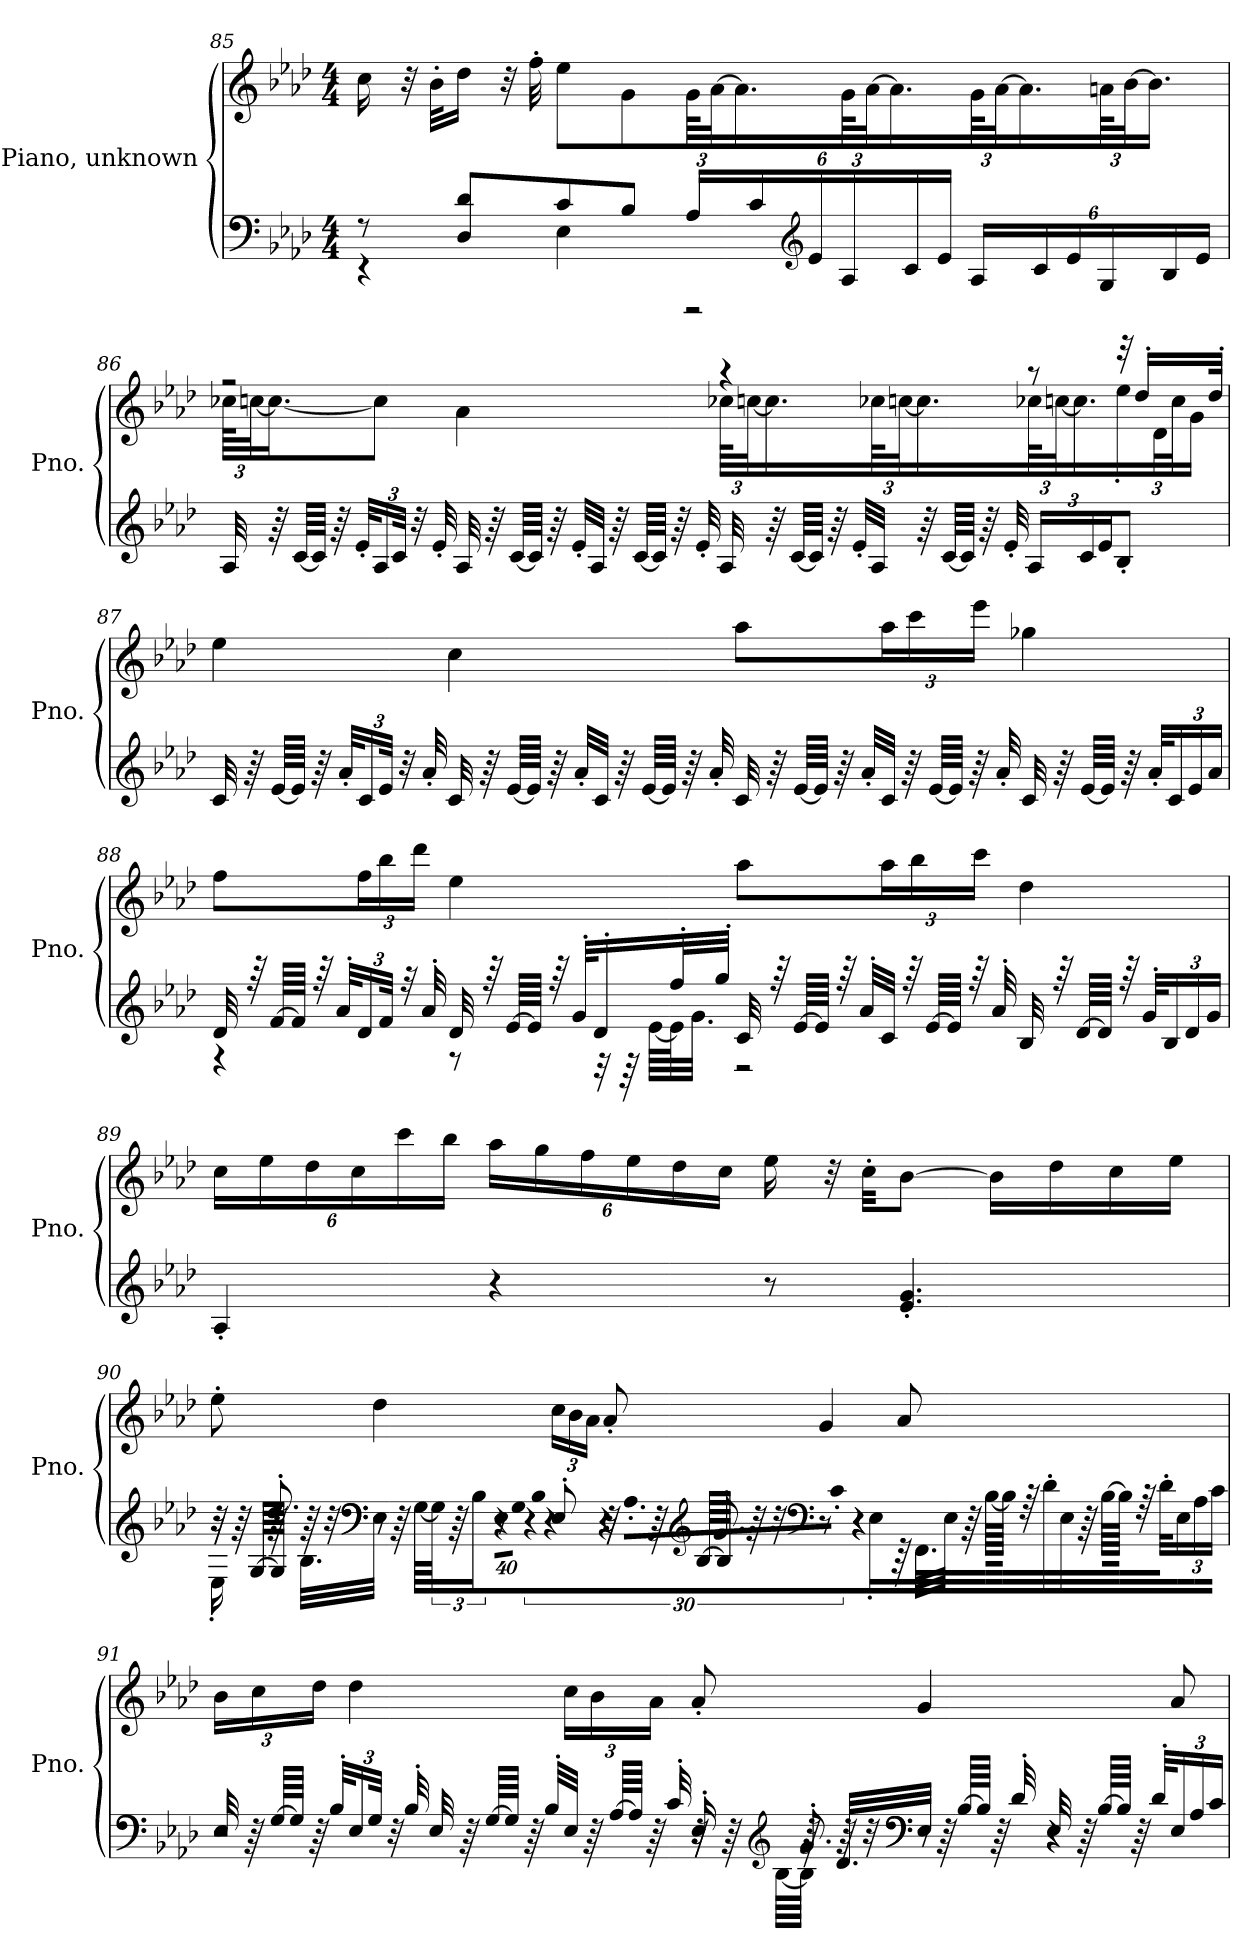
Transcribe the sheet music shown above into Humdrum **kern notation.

**kern	**kern
*part1	*part1
*staff2	*staff1
*I"Piano, unknown	*
*I'Pno.	*
!!LO:LB:g=z
*clefF4	*clefG2
*k[b-e-a-d-]	*k[b-e-a-d-]
*M4/4	*M4/4
=85	=85
*^	*
8r	4r	16cc\
.	.	32r
.	.	32b-'\KLL
8D-/ 8d-/L	.	16dd-\JJ
.	.	32r
.	.	32ff'\
8c/	4E-\	8ee-\L
8B-/J	.	8g\
*Xbrackettup	*	*Xbrackettup
24A-/LL	2r	96g\KLL
.	.	[48a-\J
.	.	16.a-\]
24c/	.	.
*clefG2	*	*
24e-/	.	.
24A-/	.	96g\KL
.	.	[48a-\J
.	.	16.a-\]
24c/	.	.
24e-/JJ	.	.
24A-/LL	.	96g\KL
.	.	[48a-\J
.	.	16.a-\]
24c/	.	.
24e-/	.	.
24G/	.	96an\KL
.	.	[48b-\J
.	.	16.b-\JJ]
24B-/	.	.
24e-/JJ	.	.
*v	*v	*
!!LO:LB:g=z
=86	=86
*	*^
32A-/	2r	96cc-X\KLLL
.	.	[48ccn\J
64r	.	16.cc\J_
[64c/LLLL	.	.
64c/JJJJ]	.	.
64r	.	.
32e-'/KLL	.	.
24A-/	.	8cc\J]
48c/JJk	.	.
32r	.	.
32e-'/	.	.
32A-/	.	4a-\
64r	.	.
[64c/LLLL	.	.
64c/JJJJ]	.	.
64r	.	.
32e-'/LLL	.	.
32A-/JJJ	.	.
64r	.	.
[64c/LLLL	.	.
64c/JJJJ]	.	.
64r	.	.
32e-'/	.	.
32A-/	4r	96cc-X\KLLL
.	.	[48ccn\J
64r	.	16.cc\]
[64c/LLLL	.	.
64c/JJJJ]	.	.
64r	.	.
32e-'/LLL	.	.
32A-/JJJ	.	96cc-X\KL
.	.	[48ccn\J
64r	.	16.cc\]
[64c/LLLL	.	.
64c/JJJJ]	.	.
64r	.	.
32e-'/	.	.
24A-/LL	8r	96cc-X\KL
.	.	[48ccn\J
.	.	16.cc\]
24c/	.	.
24e-/J	.	.
8B-'/J	32r	24ee-'\
.	16dd-'/LL	.
.	.	48d-\L
.	.	48cc\J
.	.	24g\JJ
.	32dd-'/JJk	.
*	*v	*v
!!LO:LB:g=z
=87	=87
32c/	4ee-\
64r	.
[64e-/LLLL	.
64e-/JJJJ]	.
64r	.
32a-'/KLL	.
24c/	.
48e-/JJk	.
32r	.
32a-'/	.
32c/	4cc\
64r	.
[64e-/LLLL	.
64e-/JJJJ]	.
64r	.
32a-'/LLL	.
32c/JJJ	.
64r	.
[64e-/LLLL	.
64e-/JJJJ]	.
64r	.
32a-'/	.
32c/	8aa-\L
64r	.
[64e-/LLLL	.
64e-/JJJJ]	.
64r	.
32a-'/LLL	.
32c/JJJ	24aa-\L
64r	.
.	24ccc\
[64e-/LLLL	.
64e-/JJJJ]	.
64r	.
.	24eee-\JJ
32a-'/	.
32c/	4gg-X\
64r	.
[64e-/LLLL	.
64e-/JJJJ]	.
64r	.
32a-'/KLL	.
24c/	.
24e-/	.
24a-/JJ	.
!!LO:LB:g=z
=88	=88
*^	*
32d-/	4r	8ff\L
64r	.	.
[64f/LLLL	.	.
64f/JJJJ]	.	.
64r	.	.
32a-'/KLL	.	.
24d-/	.	24ff\L
48f/JJk	.	24bb-\
32r	.	.
.	.	24ddd-\JJ
32a-'/	.	.
32d-/	8r	4ee-\
64r	.	.
[64e-/LLLL	.	.
64e-/JJJJ]	.	.
64r	.	.
32g'/KLL	.	.
16d-'/	32r	.
.	64r	.
.	[64e-\LLLL	.
32ff'/L	64e-\J]	.
.	32.g\JJJ	.
32gg'/JJJ	.	.
32c/	2r	8aa-\L
64r	.	.
[64e-/LLLL	.	.
64e-/JJJJ]	.	.
64r	.	.
32a-'/LLL	.	.
32c/JJJ	.	24aa-\L
64r	.	.
.	.	24bb-\
[64e-/LLLL	.	.
64e-/JJJJ]	.	.
64r	.	.
.	.	24ccc\JJ
32a-'/	.	.
32B-/	.	4dd-\
64r	.	.
[64d-/LLLL	.	.
64d-/JJJJ]	.	.
64r	.	.
32g'/KLL	.	.
24B-/	.	.
24d-/	.	.
24g/JJ	.	.
*v	*v	*
!!LO:PB:g=z
=89	=89
4A-'/	24cc\LL
.	24ee-\
.	24dd-\
.	24cc\
.	24ccc\
.	24bb-\JJ
4r	24aa-\LL
.	24gg\
.	24ff\
.	24ee-\
.	24dd-\
.	24cc\JJ
8r	16ee-\
.	32r
.	32cc'\KKL
4.e-/' 4.g/'	[8b-\J
.	16b-\LL]
.	16dd-\
.	16cc\
.	16ee-\JJ
!!LO:LB:g=z
=90	=90
*^	*
*	*^	*
16r	16E-'\	32r	8ee-'\
.	.	64r	.
.	.	[64G/LLLL	.
8.dd-'/	64r	64G/JJJJ]	.
.	32.B-\LLL	64r	.
.	.	32r	.
*clefF4	*	*	*
.	32E-\JJJ	8r	4dd-\
.	64r	.	.
.	[64G\LLLL	.	.
*	*brackettup	*	*
.	96G\JJJJ]	.	.
.	96r	.	.
.	24B-\	.	.
!	!LO:N:vis=32	!	!
4r	640%23E-\LLL	8r	.
!	!LO:N:vis=32	!	!
.	640%23G\JJJ	.	.
!	!LO:N:vis=64	!	!
.	960%17r	.	.
!	!LO:N:vis=64	!	!
.	960%17B-\	.	.
!	!LO:N:vis=32	!	!
.	640%23r	.	.
.	.	8E-'/	24cc\LL
!	!LO:N:vis=64	!	!
.	960%17r	.	.
!	!LO:N:vis=32.	!	!
.	1920%103A-'\LLL	.	.
.	.	.	24b-\
.	.	.	24a-\JJ
!	!LO:N:vis=32	!	!
.	640%23c'\JJJ	.	.
16r	.	32r	8a-'/
.	16E-'\	.	.
.	.	64r	.
*clefG2	*	*	*
.	.	[64B-/LLLL	.
8.g'/	.	64B-/JJJJ]	.
.	64r	.	.
.	.	64r	.
.	32.d-\LLL	.	.
.	.	32r	.
*clefF4	*	*	*
.	.	8r	4g/
.	32E-\JJJ	.	.
.	64r	.	.
.	[64B-\LLLL	.	.
.	64B-\JJJJ]	.	.
.	64r	.	.
.	32d-'\	.	.
4r	.	4r	.
.	32E-\	.	.
.	64r	.	.
.	[64B-\LLLL	.	.
.	64B-\JJJJ]	.	.
.	64r	.	.
.	32d-'\KLL	.	.
.	.	.	8a-/
*	*Xbrackettup	*	*
.	24E-\	.	.
.	24A-\	.	.
.	24c\JJ	.	.
1920ryy	.	1920ryy	1920ryy
!!LO:LB:g=z
=91	=91	=91	=91
2r	2r	32E-/	24b-\LL
.	.	64r	.
.	.	.	24cc\
.	.	[64G/LLLL	.
.	.	64G/JJJJ]	.
.	.	64r	.
.	.	.	24dd-\JJ
.	.	32B-'/KLL	.
.	.	24E-/	4dd-\
.	.	48G/JJk	.
.	.	32r	.
.	.	32B-'/	.
.	.	32E-/	.
.	.	64r	.
.	.	[64G/LLLL	.
.	.	64G/JJJJ]	.
.	.	64r	.
.	.	32B-'/LLL	.
.	.	32E-/JJJ	24cc\LL
.	.	64r	.
.	.	.	24b-\
.	.	[64A-/LLLL	.
.	.	64A-/JJJJ]	.
.	.	64r	.
.	.	.	24a-\JJ
.	.	32c'/	.
16r	32r	16E-'/	8a-'/
.	64r	.	.
*clefG2	*	*	*
.	[64B-\LLLL	.	.
8.g'/	64B-\JJJJ]	64r	.
.	64r	32.d-/LLL	.
.	32r	.	.
*clefF4	*	*	*
.	8r	32E-/JJJ	4g/
.	.	64r	.
.	.	[64B-/LLLL	.
.	.	64B-/JJJJ]	.
.	.	64r	.
.	.	32d-'/	.
4r	4r	32E-/	.
.	.	64r	.
.	.	[64B-/LLLL	.
.	.	64B-/JJJJ]	.
.	.	64r	.
.	.	32d-'/KLL	.
.	.	24E-/	8a-/
.	.	24A-/	.
.	.	24c/JJ	.
*v	*v	*v	*
=	=
*-	*-
